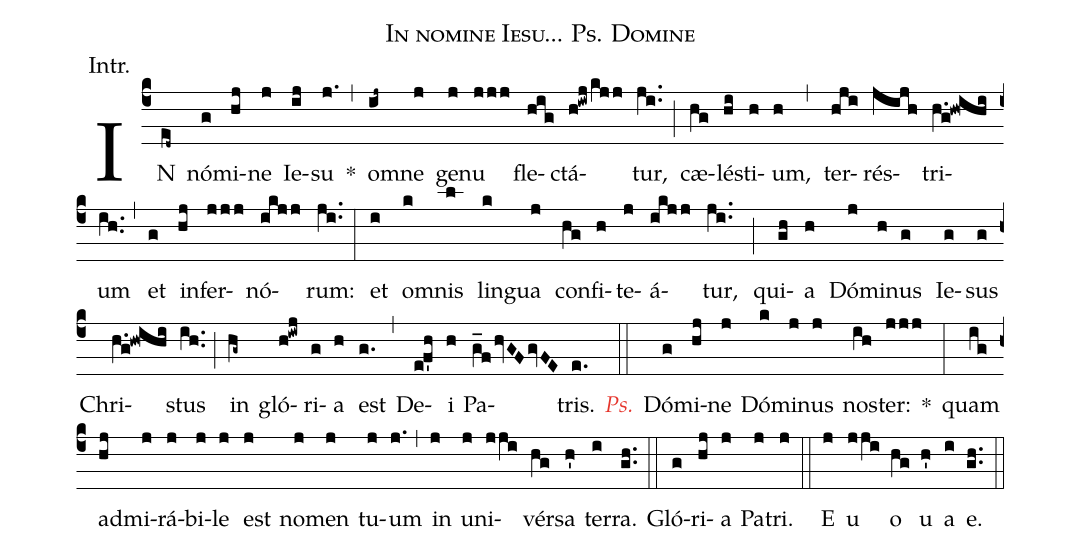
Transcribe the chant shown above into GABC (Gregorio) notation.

name:In nomine Iesu... Ps. Domine;
annotation:Intr.;
mode:3;
office-part:Introit;
%%
(c4)IN(ed~) nó(g)mi(hj)ne(j) Ie(ij)su(j.) *(,)
o(ij~)mne(j) ge(j)nu(jjj) fle(hig)ctá(h!iwj/kjj)tur,(ji..) (;)
cæ(hg)lé(hi)sti(h)um,(h) (,)
ter(hji)rés(jijh)tri(h.g!hw!ihi)um(ih..) (,)
et(g) in(hj)fer(jjj)nó(ikjj)rum:(ji..) (:)
et(i) o(k)mnis(l) lin(k)gua(j) con(hg)fi(h)te(j)á(ikjj)tur,(ji..) (;)
qui(gh)a(h) Dó(j)mi(h)nus(g) Ie(g)sus(g) Chri(h.g!hw!ihi)stus(ih..) (;)
in(hg~) gló(h!iwj)ri(g)a(h) est(g.) (,)
De(e!f'h)i(h) Pa(g_fhvGFgvFE)tris.(e.) <c><i>Ps.</i></c>(::)
Dó(g)mi(hj)ne(j) Dó(k)mi(j)nus(j) nos(ih)ter:(jjj) *(:)
quam(ig) ad(hj)mi(j)rá(j)bi(j)le(j) est(j) no(j)men(j) tu(j)um(j.) (,)
in(j) u(j)ni(jji)vér(hg)sa(h') ter(i)ra.(gh..) (::)
Gló(g)ri(hj)a(j) Pa(j)tri.(j) (::)
<eu>E(j) u(jji) o(hg) u(h') a(i) e.</eu>(gh..) (::)
